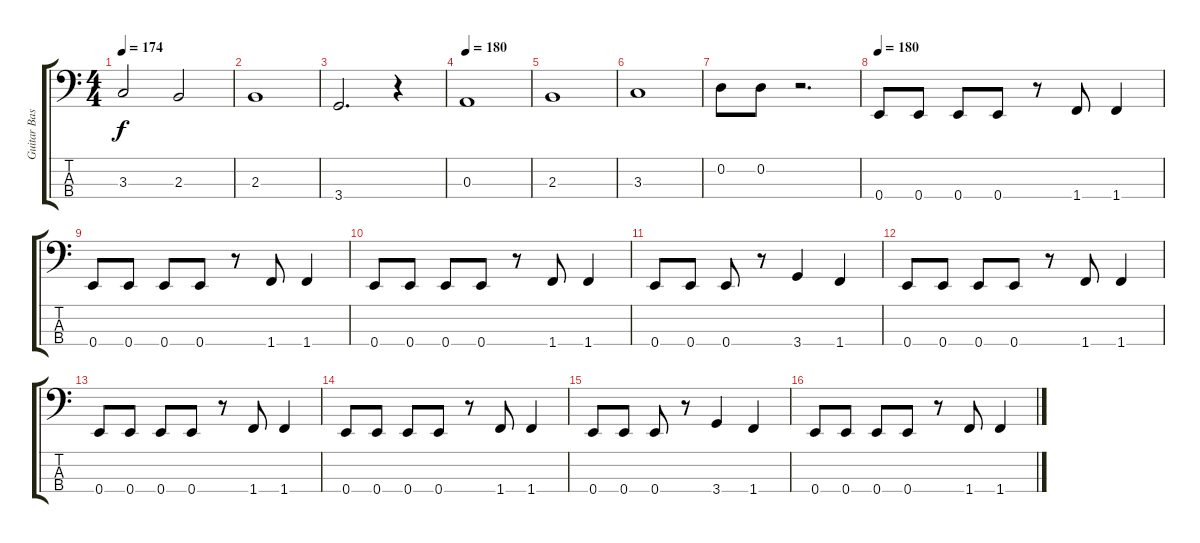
\track ("Guitar Bass : Akiyama Mio" "Guitar Bas") {instrument electricbassfinger}
\staff {score tabs}
\tuning (G2 D2 A1 E1) {hide}
\ts (4 4)
\tempo 174
\clef f4
\ks c
3.3.2{dy f} 2.3.2 |
2.3.1 |
3.4.2{d} r.4 |
\tempo 180
0.3.1 |
2.3.1 |
3.3.1 |
0.2.8 0.2.8 r.2{d} |
\tempo 180
0.4.8 0.4.8 0.4.8 0.4.8 r.8 1.4.8 1.4.4 |
0.4.8 0.4.8 0.4.8 0.4.8 r.8 1.4.8 1.4.4 |
0.4.8 0.4.8 0.4.8 0.4.8 r.8 1.4.8 1.4.4 |
0.4.8 0.4.8 0.4.8 r.8 3.4.4 1.4.4 |
0.4.8 0.4.8 0.4.8 0.4.8 r.8 1.4.8 1.4.4 |
0.4.8 0.4.8 0.4.8 0.4.8 r.8 1.4.8 1.4.4 |
0.4.8 0.4.8 0.4.8 0.4.8 r.8 1.4.8 1.4.4 |
0.4.8 0.4.8 0.4.8 r.8 3.4.4 1.4.4 |
0.4.8 0.4.8 0.4.8 0.4.8 r.8 1.4.8 1.4.4
